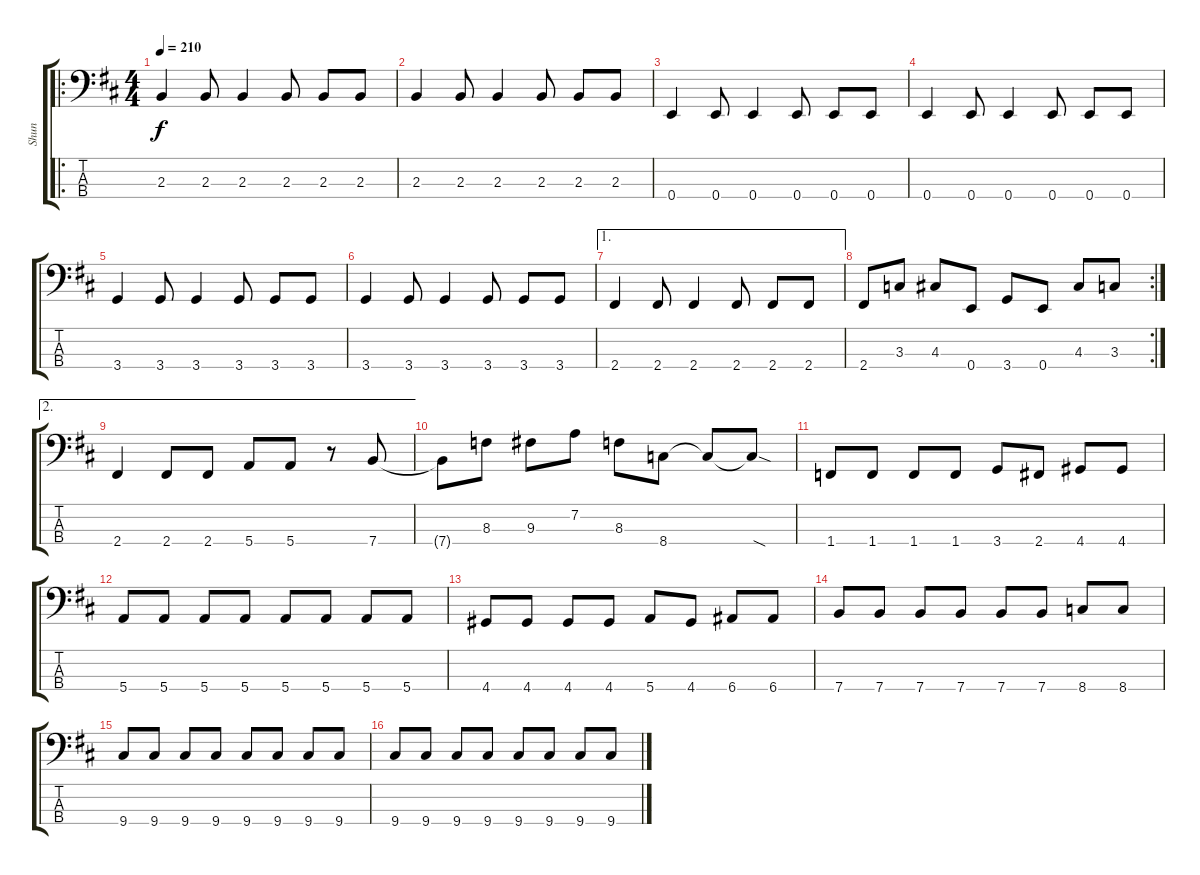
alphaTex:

\track ("Shun" "Shun") {instrument electricbasspick}
\staff {score tabs}
\tuning (G2 D2 A1 E1) {hide}
\ro
\ts (4 4)
\tempo 210
\clef f4
\ks d
2.3.4{dy f} 2.3.8 2.3.4 2.3.8 2.3.8 2.3.8 |
2.3.4 2.3.8 2.3.4 2.3.8 2.3.8 2.3.8 |
0.4.4 0.4.8 0.4.4 0.4.8 0.4.8 0.4.8 |
0.4.4 0.4.8 0.4.4 0.4.8 0.4.8 0.4.8 |
3.4.4 3.4.8 3.4.4 3.4.8 3.4.8 3.4.8 |
3.4.4 3.4.8 3.4.4 3.4.8 3.4.8 3.4.8 |
\ae 1
2.4.4 2.4.8 2.4.4 2.4.8 2.4.8 2.4.8 |
\rc 2
2.4.8 3.3.8 4.3.8 0.4.8 3.4.8 0.4.8 4.3.8 3.3.8 |
\ae 2
2.4.4 2.4.8 2.4.8 5.4.8 5.4.8 r.8 7.4.8 |
7.4{t}.8 8.3.8 9.3.8 7.2.8 8.3.8 8.4.8 8.4{t}.8 8.4{sod t}.8 |
1.4.8 1.4.8 1.4.8 1.4.8 3.4.8 2.4.8 4.4.8 4.4.8 |
5.4.8 5.4.8 5.4.8 5.4.8 5.4.8 5.4.8 5.4.8 5.4.8 |
4.4.8 4.4.8 4.4.8 4.4.8 5.4.8 4.4.8 6.4.8 6.4.8 |
7.4.8 7.4.8 7.4.8 7.4.8 7.4.8 7.4.8 8.4.8 8.4.8 |
9.4.8 9.4.8 9.4.8 9.4.8 9.4.8 9.4.8 9.4.8 9.4.8 |
9.4.8 9.4.8 9.4.8 9.4.8 9.4.8 9.4.8 9.4.8 9.4.8
